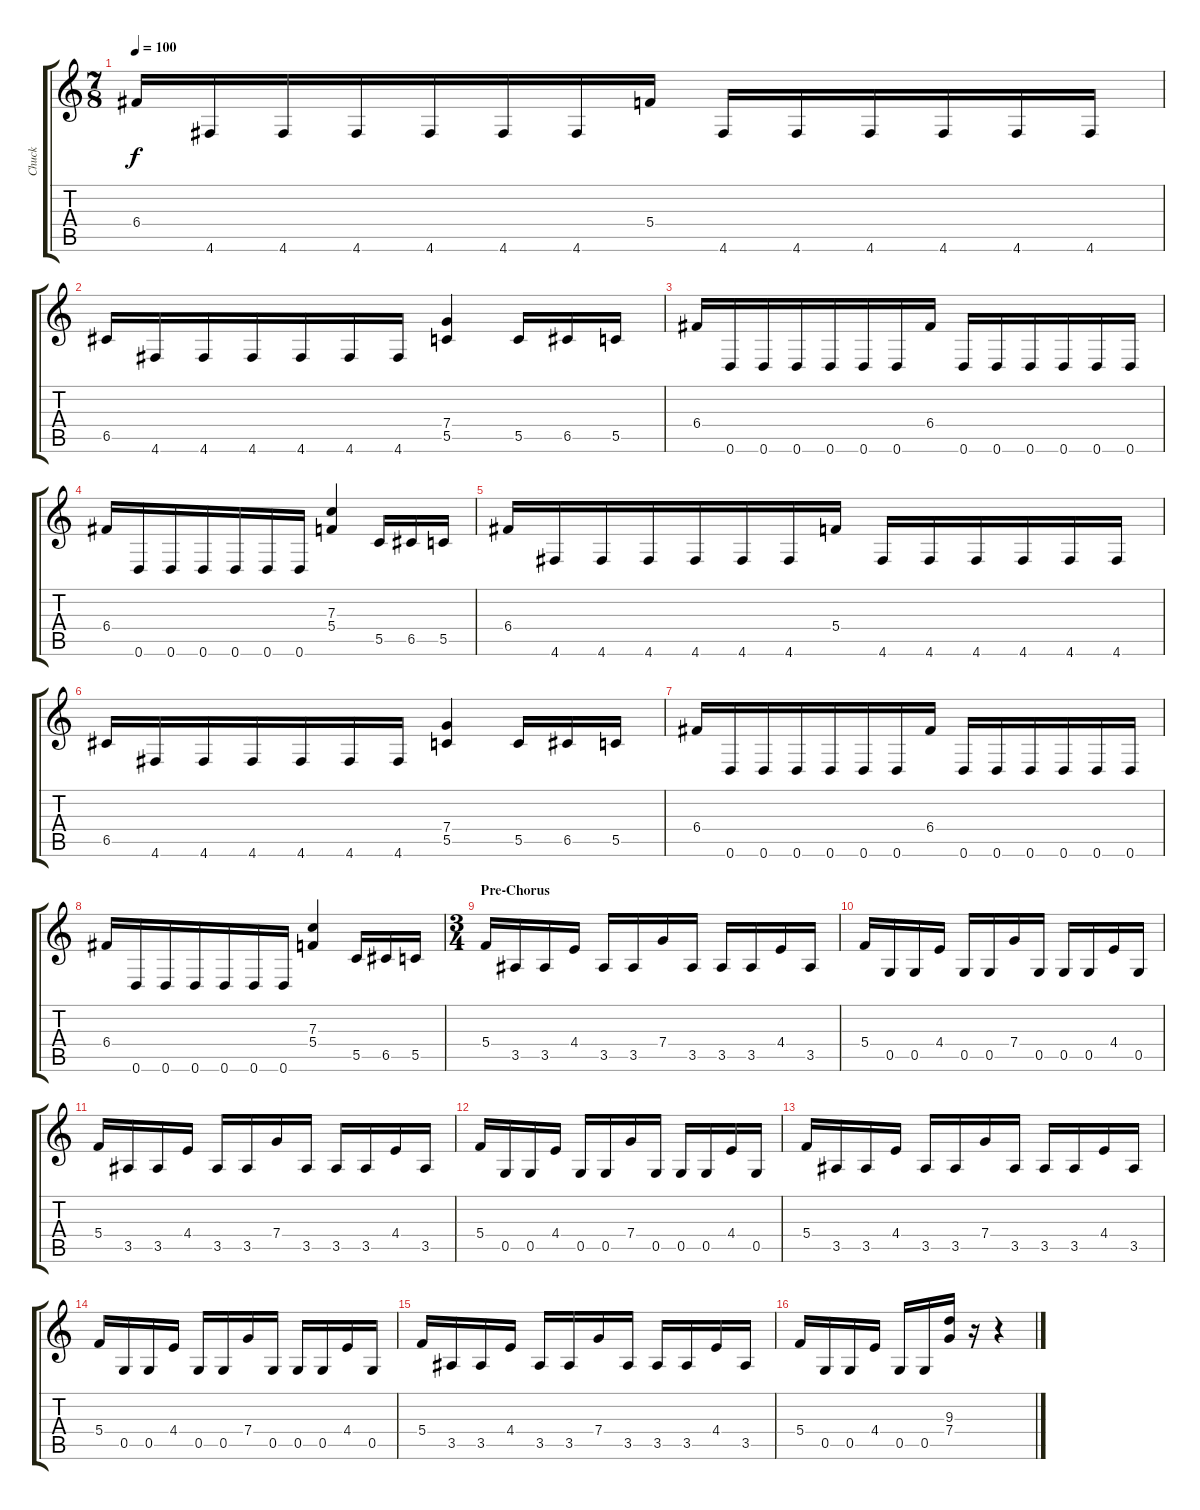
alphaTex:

\track ("Chuck" "Chuck") {instrument distortionguitar}
\staff {score tabs}
\tuning (D4 A3 F3 C3 G2 D2) {hide}
\ts (7 8)
\tempo 100
\clef g2
\ks c
6.4.16{dy f} 4.6.16 4.6.16 4.6.16 4.6.16 4.6.16 4.6.16 5.4.16 4.6.16 4.6.16 4.6.16 4.6.16 4.6.16 4.6.16 |
6.5.16 4.6.16 4.6.16 4.6.16 4.6.16 4.6.16 4.6.16 (7.4 5.5).4 5.5.16 6.5.16 5.5.16 |
6.4.16 0.6.16 0.6.16 0.6.16 0.6.16 0.6.16 0.6.16 6.4.16 0.6.16 0.6.16 0.6.16 0.6.16 0.6.16 0.6.16 |
6.4.16 0.6.16 0.6.16 0.6.16 0.6.16 0.6.16 0.6.16 (7.3 5.4).4 5.5.16 6.5.16 5.5.16 |
6.4.16 4.6.16 4.6.16 4.6.16 4.6.16 4.6.16 4.6.16 5.4.16 4.6.16 4.6.16 4.6.16 4.6.16 4.6.16 4.6.16 |
6.5.16 4.6.16 4.6.16 4.6.16 4.6.16 4.6.16 4.6.16 (7.4 5.5).4 5.5.16 6.5.16 5.5.16 |
6.4.16 0.6.16 0.6.16 0.6.16 0.6.16 0.6.16 0.6.16 6.4.16 0.6.16 0.6.16 0.6.16 0.6.16 0.6.16 0.6.16 |
6.4.16 0.6.16 0.6.16 0.6.16 0.6.16 0.6.16 0.6.16 (7.3 5.4).4 5.5.16 6.5.16 5.5.16 |
\ts (3 4)
\section ("" "Pre-Chorus")
5.4.16 3.5.16 3.5.16 4.4.16 3.5.16 3.5.16 7.4.16 3.5.16 3.5.16 3.5.16 4.4.16 3.5.16 |
5.4.16 0.5.16 0.5.16 4.4.16 0.5.16 0.5.16 7.4.16 0.5.16 0.5.16 0.5.16 4.4.16 0.5.16 |
5.4.16 3.5.16 3.5.16 4.4.16 3.5.16 3.5.16 7.4.16 3.5.16 3.5.16 3.5.16 4.4.16 3.5.16 |
5.4.16 0.5.16 0.5.16 4.4.16 0.5.16 0.5.16 7.4.16 0.5.16 0.5.16 0.5.16 4.4.16 0.5.16 |
5.4.16 3.5.16 3.5.16 4.4.16 3.5.16 3.5.16 7.4.16 3.5.16 3.5.16 3.5.16 4.4.16 3.5.16 |
5.4.16 0.5.16 0.5.16 4.4.16 0.5.16 0.5.16 7.4.16 0.5.16 0.5.16 0.5.16 4.4.16 0.5.16 |
5.4.16 3.5.16 3.5.16 4.4.16 3.5.16 3.5.16 7.4.16 3.5.16 3.5.16 3.5.16 4.4.16 3.5.16 |
5.4.16 0.5.16 0.5.16 4.4.16 0.5.16 0.5.16 (9.3 7.4).16 r.16 r.4
